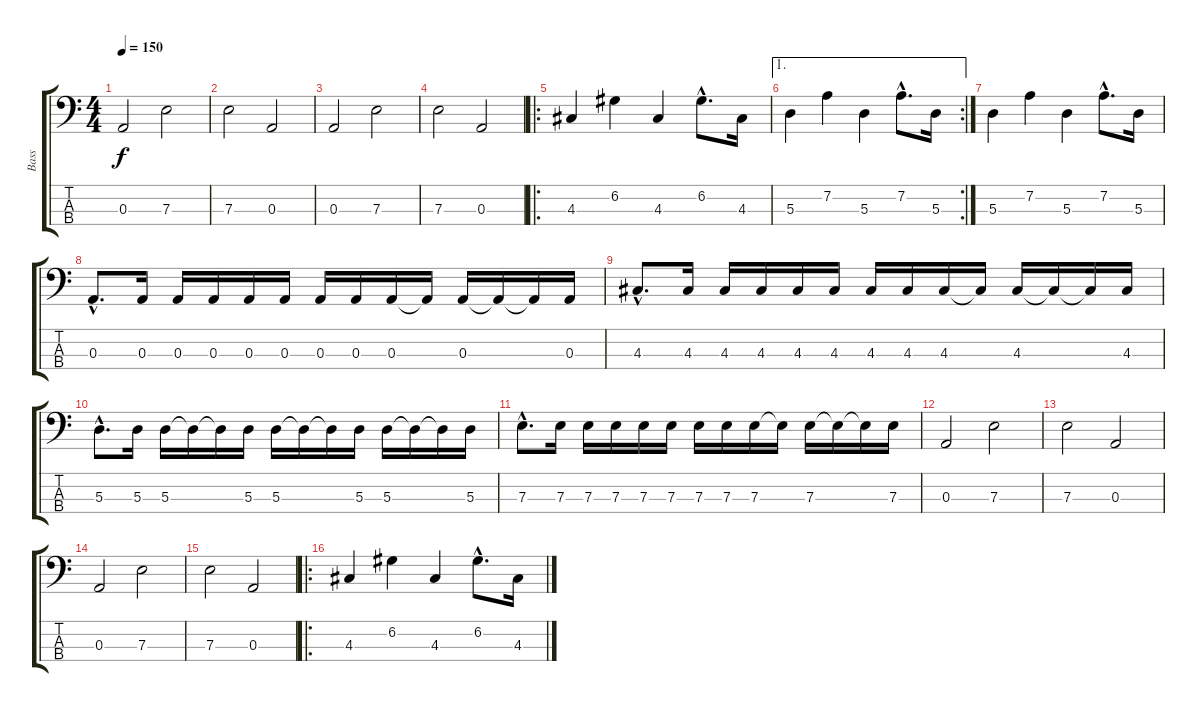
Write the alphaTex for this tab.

\track ("Bass" "Bass") {instrument electricbassfinger}
\staff {score tabs}
\tuning (G2 D2 A1 E1) {hide}
\ts (4 4)
\tempo 150
\clef f4
\ks c
0.3.2{dy f} 7.3.2 |
7.3.2 0.3.2 |
0.3.2 7.3.2 |
7.3.2 0.3.2 |
\ro
4.3.4 6.2.4 4.3.4 6.2{hac}.8{d} 4.3.16 |
\ae 1
\rc 2
5.3.4 7.2.4 5.3.4 7.2{hac}.8{d} 5.3.16 |
5.3.4 7.2.4 5.3.4 7.2{hac}.8{d} 5.3.16 |
0.3{hac}.8{d} 0.3.16 0.3.16 0.3.16 0.3.16 0.3.16 0.3.16 0.3.16 0.3.16 0.3{t}.16 0.3.16 0.3{t}.16 0.3{t}.16 0.3.16 |
4.3{hac}.8{d} 4.3.16 4.3.16 4.3.16 4.3.16 4.3.16 4.3.16 4.3.16 4.3.16 4.3{t}.16 4.3.16 4.3{t}.16 4.3{t}.16 4.3.16 |
5.3{hac}.8{d} 5.3.16 5.3.16 5.3{t}.16 5.3{t}.16 5.3.16 5.3.16 5.3{t}.16 5.3{t}.16 5.3.16 5.3.16 5.3{t}.16 5.3{t}.16 5.3.16 |
7.3{hac}.8{d} 7.3.16 7.3.16 7.3.16 7.3.16 7.3.16 7.3.16 7.3.16 7.3.16 7.3{t}.16 7.3.16 7.3{t}.16 7.3{t}.16 7.3.16 |
0.3.2 7.3.2 |
7.3.2 0.3.2 |
0.3.2 7.3.2 |
7.3.2 0.3.2 |
\ro
4.3.4 6.2.4 4.3.4 6.2{hac}.8{d} 4.3.16
